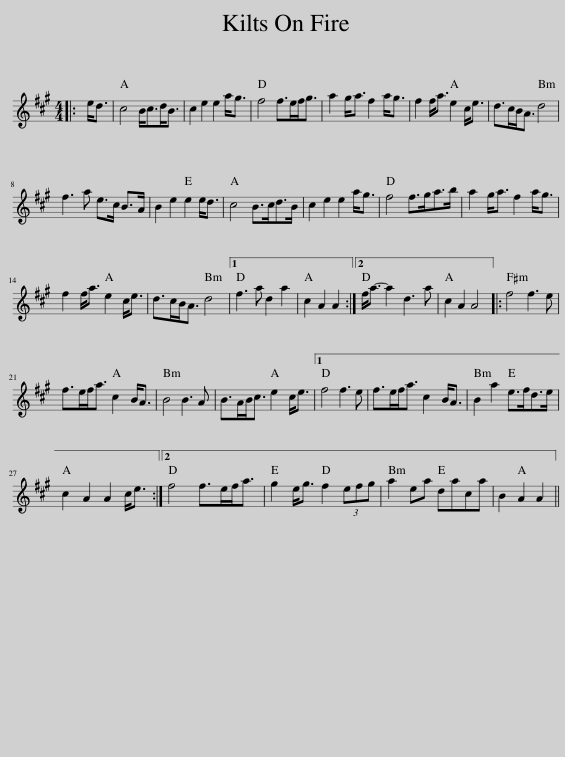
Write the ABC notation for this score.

X:1
L:1/8
M:4/4
I:linebreak $
K:A
V:1 treble
V:1
|: e<d | c4 B<cd<B | c2 e2 e2 a<g | f4 f>ef<g | a2 g<a f2 a<g | %5
 f2 f<a e2 c<e | d>cB<A d4 |$ f3 a e>c B>A | B2 e2 e2 e<d | c4 B>cd>B | %10
 c2 e2 e2 a<g | f4 f>ga>b | a2 g<a f2 a<g |$ f2 f<a e2 c<e | d>cB<A d4 |1 %15
 f3 a d2 a2 | c2 A2 A2 :|2 f<a- a2 d3 a | c2 A2 A4 |: f4 f3 e |$ %20
 f>ef<a c2 B<A | B4 B3 A | B>AB<c e2 c<e |1 f4 f3 e | f>ef<a c2 B<A | %25
 B2 a2 e>fd>e |$ c2 A2 A2 c<e :|2 f4 f>ef<a | g2 e<g f2 (3efg | a2 ea daca | %30
 B2 A2 A2 || %31
